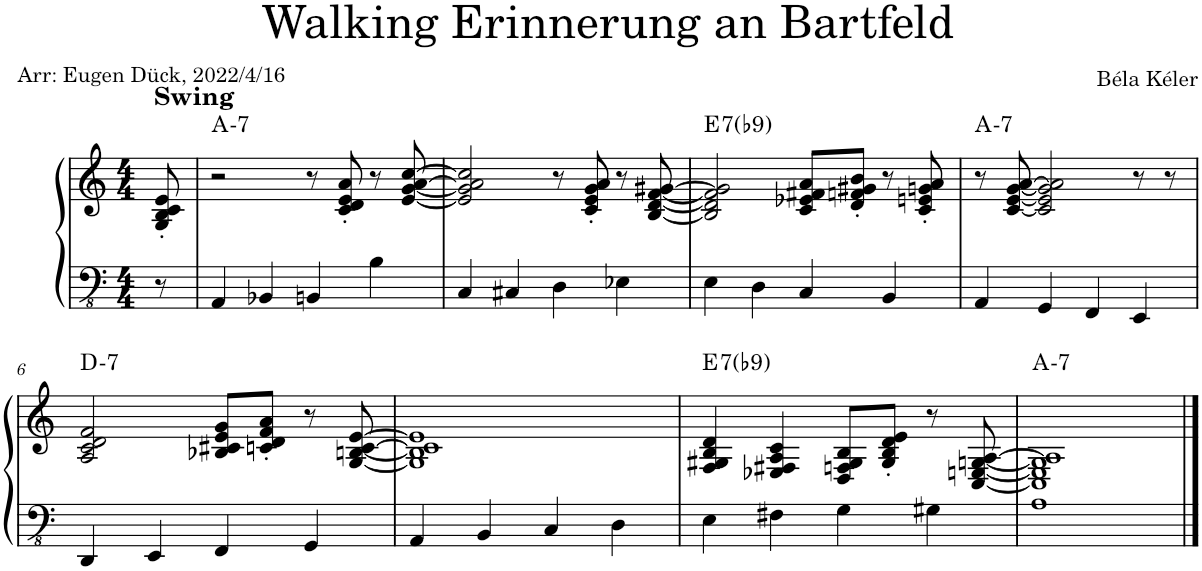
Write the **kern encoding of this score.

**kern	**kern	**harte
*part1	*part1	*part1
*staff2	*staff1	*
*I"Piano	*	*
*I'Pno.	*	*
*clefFv4	*clefG2	*
*k[]	*k[]	*
*M4/4	*M4/4	*
=1	=1	=1
!	!LO:TX:a:B:t=Swing	!
8r	8G/' 8B/' 8c/' 8e/'	.
=2	=2	=2
!	!	!LO:H:kt=7
4AAA/	2r	A:min7
4BBB-X/	.	.
4BBBn/	8r	.
.	8c/' 8d/' 8e/' 8a/'	.
4BB\	8r	.
.	[8e/ [8g/ [8a/ [8cc/	.
=3	=3	=3
4CC/	2e/] 2g/] 2a/] 2cc/]	.
4CC#X/	.	.
4DD\	8r	.
.	8c/' 8e/' 8g/' 8a/'	.
4EE-X\	8r	.
.	[8B/ [8d/ [8f/ [8g#X/	.
=4	=4	=4
!	!	!LO:H:kt=7
4EE\	2B/] 2d/] 2f/] 2g#/]	E:7(b9)
4DD\	.	.
4CC/	8c/ 8e-X/ 8f#X/ 8a/L	.
.	8d/' 8fn/' 8g#X/' 8b/'J	.
4BBB/	8r	.
.	8c/' 8en/' 8gn/' 8a/'	.
=5	=5	=5
!	!	!LO:H:kt=7
4AAA/	8r	A:min7
.	[8c/ [8e/ [8g/ [8a/	.
4GGG/	2c/] 2e/] 2g/] 2a/]	.
4FFF/	.	.
4EEE/	8r	.
.	8r	.
!!LO:LB:g=z
=6	=6	=6
!	!	!LO:H:kt=7
4DDD/	2A/ 2c/ 2d/ 2f/	D:min7
4EEE/	.	.
4FFF/	8B-X/ 8c#X/ 8e/ 8g/L	.
.	8cn/' 8d/' 8f/' 8a/'J	.
4GGG/	8r	.
.	[8G/ [8Bn/ [8c/ [8e/	.
=7	=7	=7
4AAA/	1G] 1B] 1c] 1e]	.
4BBB/	.	.
4CC/	.	.
4DD\	.	.
=8	=8	=8
!	!	!LO:H:kt=7
4EE\	4F/ 4G#X/ 4B/ 4d/	E:7(b9)
4FF#X\	4E-X/ 4F#X/ 4A/ 4c/	.
4GG\	8D/ 8Fn/ 8G#/ 8B/L	.
.	8G#/' 8B/' 8d/' 8e/'J	.
4GG#X\	8r	.
.	[8C/ [8En/ [8Gn/ [8A/	.
=9	=9	=9
!	!	!LO:H:kt=7
1AA	1C] 1E] 1G] 1A]	A:min7
==	==	==
*-	*-	*-
